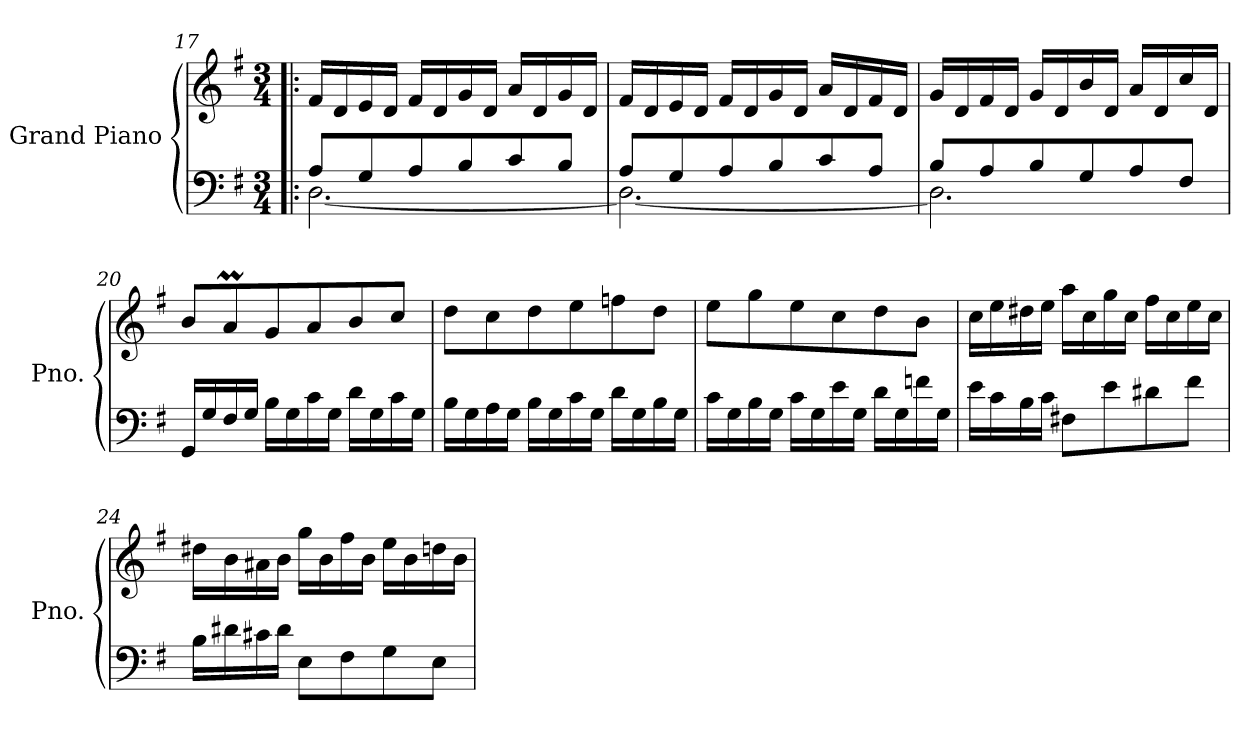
**kern	**kern
*part1	*part1
*staff2	*staff1
*I"Grand Piano	*
*I'Pno.	*
!!LO:LB:g=z
*clefF4	*clefG2
*k[f#]	*k[f#]
*M3/4	*M3/4
=17!|:	=17!|:
*^	*
8A/L	[2.D\	16f#/LL
.	.	16d/
8G/	.	16e/
.	.	16d/JJ
8A/	.	16f#/LL
.	.	16d/
8B/	.	16g/
.	.	16d/JJ
8c/	.	16a/LL
.	.	16d/
8B/J	.	16g/
.	.	16d/JJ
=18	=18	=18
8A/L	2.D\_	16f#/LL
.	.	16d/
8G/	.	16e/
.	.	16d/JJ
8A/	.	16f#/LL
.	.	16d/
8B/	.	16g/
.	.	16d/JJ
8c/	.	16a/LL
.	.	16d/
8A/J	.	16f#/
.	.	16d/JJ
=19	=19	=19
8B/L	2.D\]	16g/LL
.	.	16d/
8A/	.	16f#/
.	.	16d/JJ
8B/	.	16g/LL
.	.	16d/
8G/	.	16b/
.	.	16d/JJ
8A/	.	16a/LL
.	.	16d/
8F#/J	.	16cc/
.	.	16d/JJ
*v	*v	*
=20	=20
16GG/LL	8b/L
16G/	.
16F#/	8aM/
16G/JJ	.
16B\LL	8g/
16G\	.
16c\	8a/
16G\JJ	.
16d\LL	8b/
16G\	.
16c\	8cc/J
16G\JJ	.
!!LO:LB:g=z
=21	=21
16B\LL	8dd\L
16G\	.
16A\	8cc\
16G\JJ	.
16B\LL	8dd\
16G\	.
16c\	8ee\
16G\JJ	.
16d\LL	8ffn\
16G\	.
16B\	8dd\J
16G\JJ	.
=22	=22
16c\LL	8ee\L
16G\	.
16B\	8gg\
16G\JJ	.
16c\LL	8ee\
16G\	.
16e\	8cc\
16G\JJ	.
16d\LL	8dd\
16G\	.
16fn\	8b\J
16G\JJ	.
=23	=23
16e\LL	16cc\LL
16c\	16ee\
16B\	16dd#X\
16c\JJ	16ee\JJ
8F#X\L	16aa\LL
.	16cc\
8e\	16gg\
.	16cc\JJ
8d#X\	16ff#\LL
.	16cc\
8f#\J	16ee\
.	16cc\JJ
=24	=24
16B\LL	16dd#X\LL
16d#X\	16b\
16c#X\	16a#X\
16d#\JJ	16b\JJ
8E\L	16gg\LL
.	16b\
8F#\	16ff#\
.	16b\JJ
8G\	16ee\LL
.	16b\
8E\J	16ddn\
.	16b\JJ
=	=
*-	*-
